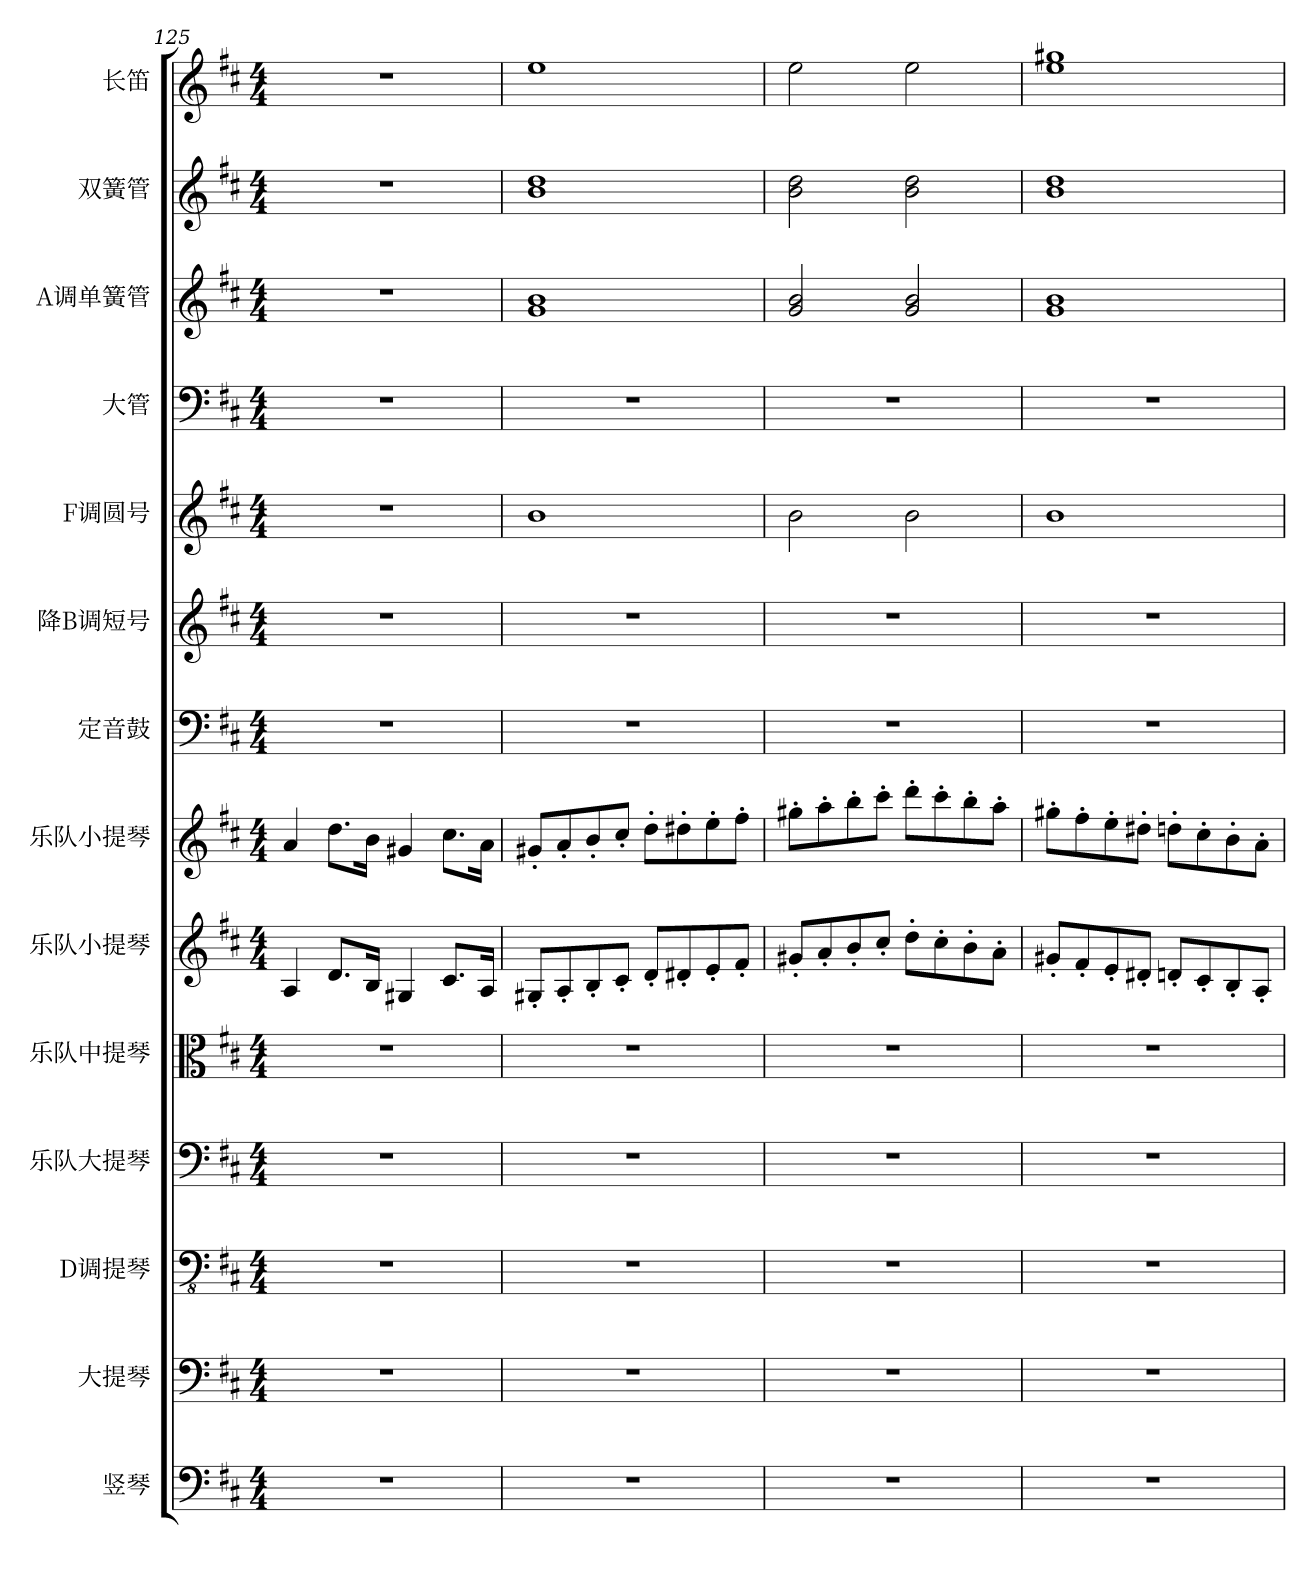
**kern	**kern	**kern	**kern	**kern	**kern	**kern	**kern	**kern	**kern	**kern	**kern	**kern	**kern
*part14	*part13	*part12	*part11	*part10	*part9	*part8	*part7	*part6	*part5	*part4	*part3	*part2	*part1
*staff14	*staff13	*staff12	*staff11	*staff10	*staff9	*staff8	*staff7	*staff6	*staff5	*staff4	*staff3	*staff2	*staff1
*I"竖琴	*I"大提琴	*I"D调提琴	*I"乐队大提琴	*I"乐队中提琴	*I"乐队小提琴	*I"乐队小提琴	*I"定音鼓	*I"降B调短号	*I"F调圆号	*I"大管	*I"A调单簧管	*I"双簧管	*I"长笛
*clefF4	*clefF4	*clefFv4	*clefF4	*clefC3	*clefG2	*clefG2	*clefF4	*clefG2	*clefG2	*clefF4	*clefG2	*clefG2	*clefG2
*	*	*ITrd7c12	*	*	*	*	*	*ITrd1c2	*ITrd4c7	*	*ITrd2c3	*	*
*k[f#c#]	*k[f#c#]	*k[f#c#]	*k[f#c#]	*k[f#c#]	*k[f#c#]	*k[f#c#]	*k[f#c#]	*k[]	*k[f#]	*k[f#c#]	*k[f#c#g#d#a#]	*k[f#c#]	*k[f#c#]
*M4/4	*M4/4	*M4/4	*M4/4	*M4/4	*M4/4	*M4/4	*M4/4	*M4/4	*M4/4	*M4/4	*M4/4	*M4/4	*M4/4
=125	=125	=125	=125	=125	=125	=125	=125	=125	=125	=125	=125	=125	=125
1r	1r	1r	1r	1r	4A/	4a/	1r	1r	1r	1r	1r	1r	1r
.	.	.	.	.	8.d/L	8.dd\L	.	.	.	.	.	.	.
.	.	.	.	.	16B/Jk	16b\Jk	.	.	.	.	.	.	.
.	.	.	.	.	4G#X/	4g#X/	.	.	.	.	.	.	.
.	.	.	.	.	8.c#/L	8.cc#\L	.	.	.	.	.	.	.
.	.	.	.	.	16A/Jk	16a\Jk	.	.	.	.	.	.	.
=126	=126	=126	=126	=126	=126	=126	=126	=126	=126	=126	=126	=126	=126
1r	1r	1r	1r	1r	8G#X'/L	8g#X'/L	1r	1r	1e	1r	1e 1g#	1b 1dd	1ee
.	.	.	.	.	8A'/	8a'/	.	.	.	.	.	.	.
.	.	.	.	.	8B'/	8b'/	.	.	.	.	.	.	.
.	.	.	.	.	8c#'/J	8cc#'/J	.	.	.	.	.	.	.
.	.	.	.	.	8d'/L	8dd'\L	.	.	.	.	.	.	.
.	.	.	.	.	8d#X'/	8dd#X'\	.	.	.	.	.	.	.
.	.	.	.	.	8e'/	8ee'\	.	.	.	.	.	.	.
.	.	.	.	.	8f#'/J	8ff#'\J	.	.	.	.	.	.	.
=127	=127	=127	=127	=127	=127	=127	=127	=127	=127	=127	=127	=127	=127
1r	1r	1r	1r	1r	8g#X'/L	8gg#X'\L	1r	1r	2e\	1r	2e/ 2g#/	2b\ 2dd\	2ee\
.	.	.	.	.	8a'/	8aa'\	.	.	.	.	.	.	.
.	.	.	.	.	8b'/	8bb'\	.	.	.	.	.	.	.
.	.	.	.	.	8cc#'/J	8ccc#'\J	.	.	.	.	.	.	.
.	.	.	.	.	8dd'\L	8ddd'\L	.	.	2e\	.	2e/ 2g#/	2b\ 2dd\	2ee\
.	.	.	.	.	8cc#'\	8ccc#'\	.	.	.	.	.	.	.
.	.	.	.	.	8b'\	8bb'\	.	.	.	.	.	.	.
.	.	.	.	.	8a'\J	8aa'\J	.	.	.	.	.	.	.
!!LO:PB:g=z
=128	=128	=128	=128	=128	=128	=128	=128	=128	=128	=128	=128	=128	=128
1r	1r	1r	1r	1r	8g#X'/L	8gg#X'\L	1r	1r	1e	1r	1e 1g#	1b 1dd	1ee 1gg#X
.	.	.	.	.	8f#'/	8ff#'\	.	.	.	.	.	.	.
.	.	.	.	.	8e'/	8ee'\	.	.	.	.	.	.	.
.	.	.	.	.	8d#X'/J	8dd#X'\J	.	.	.	.	.	.	.
.	.	.	.	.	8dn'/L	8ddn'\L	.	.	.	.	.	.	.
.	.	.	.	.	8c#'/	8cc#'\	.	.	.	.	.	.	.
.	.	.	.	.	8B'/	8b'\	.	.	.	.	.	.	.
.	.	.	.	.	8A'/J	8a'\J	.	.	.	.	.	.	.
=	=	=	=	=	=	=	=	=	=	=	=	=	=
*-	*-	*-	*-	*-	*-	*-	*-	*-	*-	*-	*-	*-	*-
